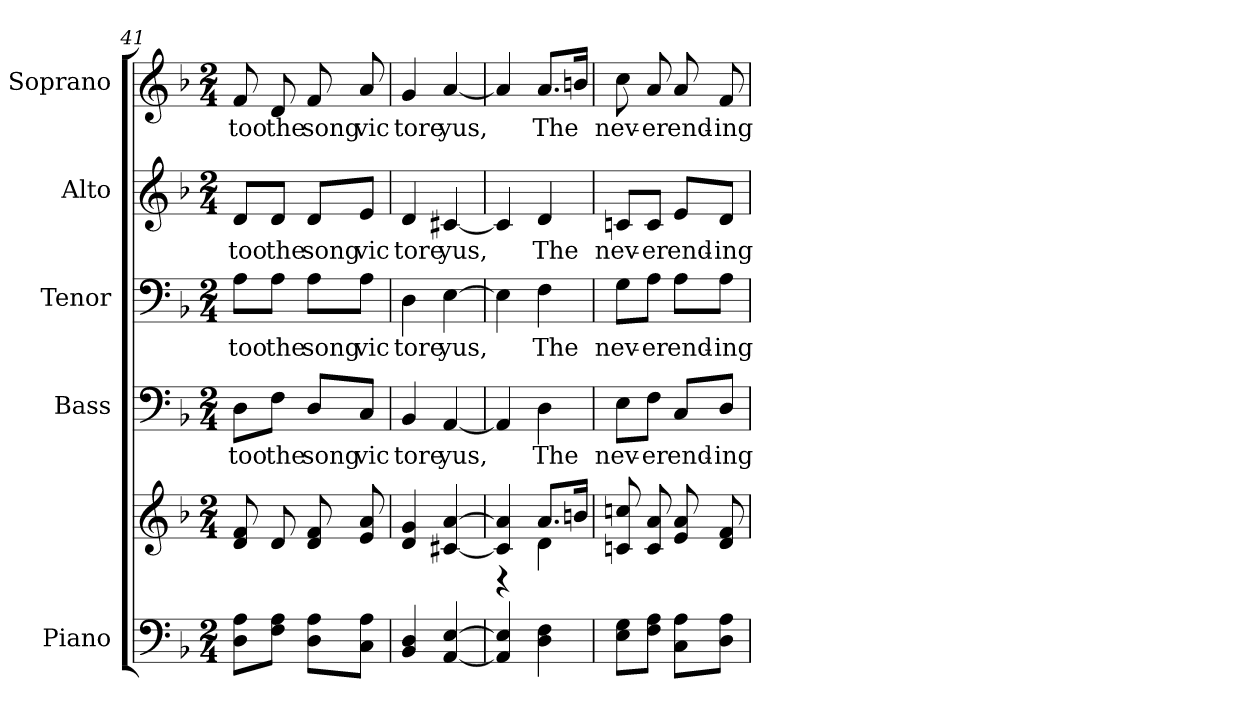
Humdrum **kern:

**kern	**kern	**kern	**text	**kern	**text	**kern	**text	**kern	**text
*part5	*part5	*part4	*part4	*part3	*part3	*part2	*part2	*part1	*part1
*staff6	*staff5	*staff4	*staff4	*staff3	*staff3	*staff2	*staff2	*staff1	*staff1
*I"Piano	*	*I"Bass	*	*I"Tenor	*	*I"Alto	*	*I"Soprano	*
*I'Pno.	*	*I'B.	*	*I'T.	*	*I'A.	*	*I'S.	*
*clefF4	*clefG2	*clefF4	*	*clefF4	*	*clefG2	*	*clefG2	*
*k[b-]	*k[b-]	*k[b-]	*	*k[b-]	*	*k[b-]	*	*k[b-]	*
*F:	*F:	*F:	*	*F:	*	*F:	*	*F:	*
*M2/4	*M2/4	*M2/4	*	*M2/4	*	*M2/4	*	*M2/4	*
=41	=41	=41	=41	=41	=41	=41	=41	=41	=41
!	!	!	!LO:LY:b:color=#000000	!	!	!	!	!	!
!	!	!	!	!	!LO:LY:b:color=#000000	!	!	!	!
!	!	!	!	!	!	!	!LO:LY:b:color=#000000	!	!
!	!	!	!	!	!	!	!	!	!LO:LY:b:color=#000000
8Di\ 8Ai\L	8di/ 8fi	8Di\L	too	8Ai\L	too	8di/L	too	8fi/	too
!	!	!	!LO:LY:b:color=#000000	!	!	!	!	!	!
!	!	!	!	!	!LO:LY:b:color=#000000	!	!	!	!
!	!	!	!	!	!	!	!LO:LY:b:color=#000000	!	!
!	!	!	!	!	!	!	!	!	!LO:LY:b:color=#000000
8Fi\ 8Ai\J	8di/	8Fi\J	the	8Ai\J	the	8di/J	the	8di/	the
!	!	!	!LO:LY:b:color=#000000	!	!	!	!	!	!
!	!	!	!	!	!LO:LY:b:color=#000000	!	!	!	!
!	!	!	!	!	!	!	!LO:LY:b:color=#000000	!	!
!	!	!	!	!	!	!	!	!	!LO:LY:b:color=#000000
8Di\ 8Ai\L	8di/ 8fi	8Di/L	song	8Ai\L	song	8di/L	song	8fi/	song
!	!	!	!LO:LY:b:color=#000000	!	!	!	!	!	!
!	!	!	!	!	!LO:LY:b:color=#000000	!	!	!	!
!	!	!	!	!	!	!	!LO:LY:b:color=#000000	!	!
!	!	!	!	!	!	!	!	!	!LO:LY:b:color=#000000
8Ci\ 8Ai\J	8ei/ 8ai	8Ci/J	vic	8Ai\J	vic	8ei/J	vic	8ai/	vic
=42	=42	=42	=42	=42	=42	=42	=42	=42	=42
!	!	!	!LO:LY:b:color=#000000	!	!	!	!	!	!
!	!	!	!	!	!LO:LY:b:color=#000000	!	!	!	!
!	!	!	!	!	!	!	!LO:LY:b:color=#000000	!	!
!	!	!	!	!	!	!	!	!	!LO:LY:b:color=#000000
4BB-i/ 4Di	4di/ 4gi	4BB-i/	tore	4Di\	tore	4di/	tore	4gi/	tore
!	!	!	!LO:LY:b:color=#000000	!	!	!	!	!	!
!	!	!	!	!	!LO:LY:b:color=#000000	!	!	!	!
!	!	!	!	!	!	!	!LO:LY:b:color=#000000	!	!
!	!	!	!	!	!	!	!	!	!LO:LY:b:color=#000000
[<4AAi/ [>4Ei	[<4c#Xi/ [>4ai	[<4AAi/	yus,	[>4Ei\	yus,	[<4c#Xi/	yus,	[<4ai/	yus,
!!LO:PB:g=z
=43	=43	=43	=43	=43	=43	=43	=43	=43	=43
*	*^	*	*	*	*	*	*	*	*
4AAi/] 4Ei]	4c#i/] 4ai]	4r	4AAi/]	.	4Ei\]	.	4c#i/]	.	4ai/]	.
!	!	!	!	!LO:LY:b:color=#000000	!	!	!	!	!	!
!	!	!	!	!	!	!LO:LY:b:color=#000000	!	!	!	!
!	!	!	!	!	!	!	!	!LO:LY:b:color=#000000	!	!
!	!	!	!	!	!	!	!	!	!	!LO:LY:b:color=#000000
4Di\ 4Fi	8.ai/L	4di\	4Di\	The	4Fi\	The	4di/	The	8.ai/L	The
.	16bni/Jk	.	.	.	.	.	.	.	16bni/Jk	.
*	*v	*v	*	*	*	*	*	*	*	*
=44	=44	=44	=44	=44	=44	=44	=44	=44	=44
!	!	!	!LO:LY:b:color=#000000	!	!	!	!	!	!
!	!	!	!	!	!LO:LY:b:color=#000000	!	!	!	!
!	!	!	!	!	!	!	!LO:LY:b:color=#000000	!	!
!	!	!	!	!	!	!	!	!	!LO:LY:b:color=#000000
8Ei\ 8Gi\L	8cni/ 8ccni	8Ei\L	nev-	8Gi\L	nev-	8cni/L	nev-	8cci\	nev-
!	!	!	!LO:LY:b:color=#000000	!	!	!	!	!	!
!	!	!	!	!	!LO:LY:b:color=#000000	!	!	!	!
!	!	!	!	!	!	!	!LO:LY:b:color=#000000	!	!
!	!	!	!	!	!	!	!	!	!LO:LY:b:color=#000000
8Fi\ 8Ai\J	8ci/ 8ai	8Fi\J	-er	8Ai\J	-er	8ci/J	-er	8ai/	-er
!	!	!	!LO:LY:b:color=#000000	!	!	!	!	!	!
!	!	!	!	!	!LO:LY:b:color=#000000	!	!	!	!
!	!	!	!	!	!	!	!LO:LY:b:color=#000000	!	!
!	!	!	!	!	!	!	!	!	!LO:LY:b:color=#000000
8Ci\ 8Ai\L	8ei/ 8ai	8Ci/L	end-	8Ai\L	end-	8ei/L	end-	8ai/	end-
!	!	!	!LO:LY:b:color=#000000	!	!	!	!	!	!
!	!	!	!	!	!LO:LY:b:color=#000000	!	!	!	!
!	!	!	!	!	!	!	!LO:LY:b:color=#000000	!	!
!	!	!	!	!	!	!	!	!	!LO:LY:b:color=#000000
8Di\ 8Ai\J	8di/ 8fi	8Di/J	-ing	8Ai\J	-ing	8di/J	-ing	8fi/	-ing
=	=	=	=	=	=	=	=	=	=
*-	*-	*-	*-	*-	*-	*-	*-	*-	*-
